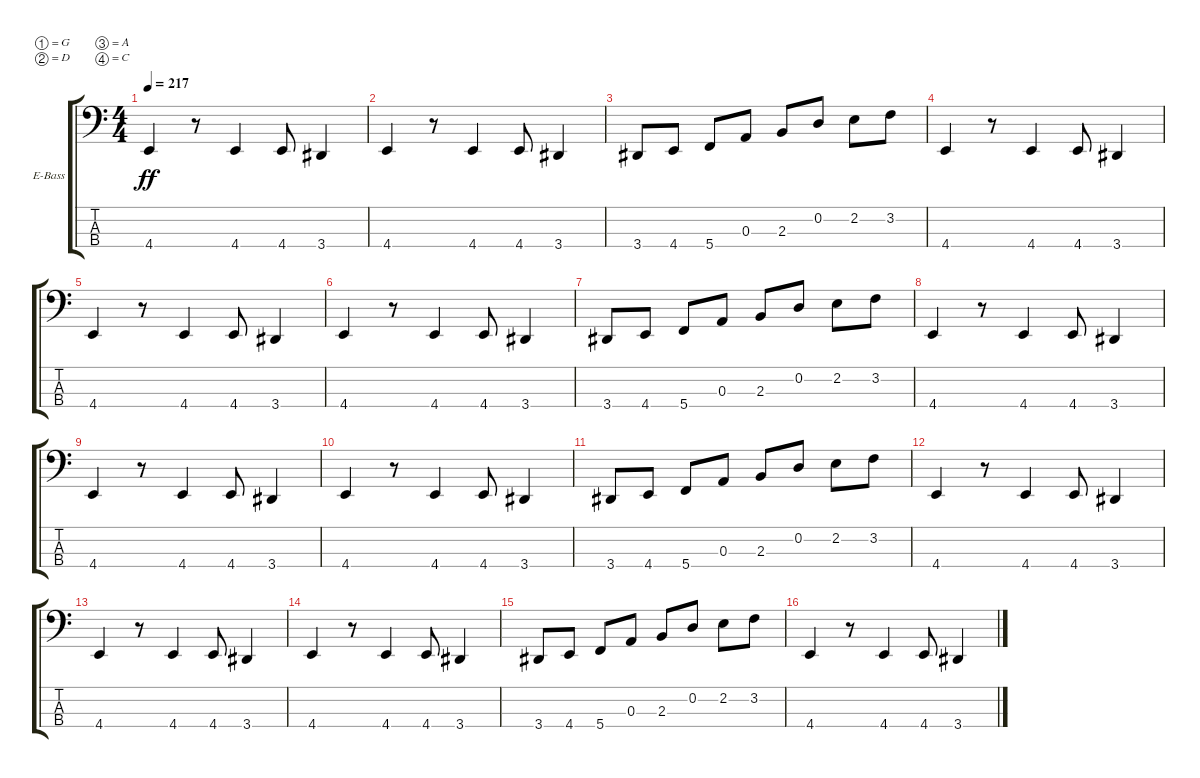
\bracketExtendMode groupsimilarinstruments
\firstSystemTrackNameOrientation horizontal
\otherSystemsTrackNameOrientation horizontal
\track ("Bass" "E-Bass") {instrument electricbassfinger}
\staff {score tabs}
\tuning (G2 D2 A1 C1)
\ts (4 4)
\tempo 217
\clef f4
\ks c
4.4.4{dy ff} r.8 4.4.4 4.4.8 3.4.4 |
4.4.4 r.8 4.4.4 4.4.8 3.4.4 |
3.4.8 4.4.8 5.4.8 0.3.8 2.3.8 0.2.8 2.2.8 3.2.8 |
4.4.4 r.8 4.4.4 4.4.8 3.4.4 |
4.4.4 r.8 4.4.4 4.4.8 3.4.4 |
4.4.4 r.8 4.4.4 4.4.8 3.4.4 |
3.4.8 4.4.8 5.4.8 0.3.8 2.3.8 0.2.8 2.2.8 3.2.8 |
4.4.4 r.8 4.4.4 4.4.8 3.4.4 |
4.4.4 r.8 4.4.4 4.4.8 3.4.4 |
4.4.4 r.8 4.4.4 4.4.8 3.4.4 |
3.4.8 4.4.8 5.4.8 0.3.8 2.3.8 0.2.8 2.2.8 3.2.8 |
4.4.4 r.8 4.4.4 4.4.8 3.4.4 |
4.4.4 r.8 4.4.4 4.4.8 3.4.4 |
4.4.4 r.8 4.4.4 4.4.8 3.4.4 |
3.4.8 4.4.8 5.4.8 0.3.8 2.3.8 0.2.8 2.2.8 3.2.8 |
4.4.4 r.8 4.4.4 4.4.8 3.4.4
